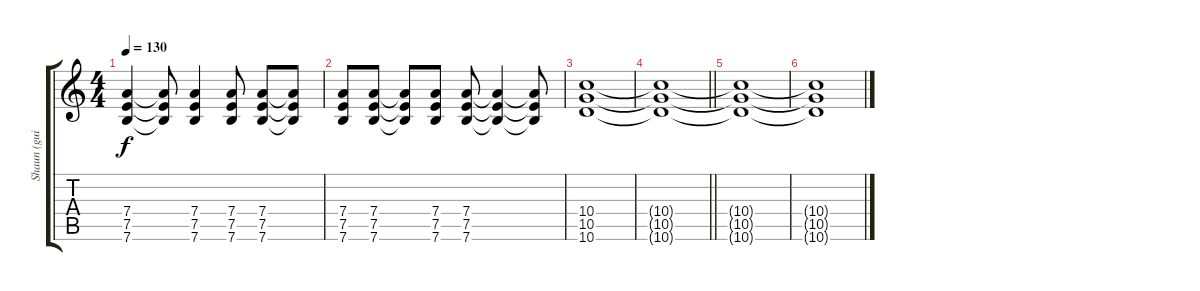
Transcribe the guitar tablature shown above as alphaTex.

\track ("Shaun (guitar rhythm)" "Shaun (gui") {instrument electricguitarclean}
\staff {score tabs}
\tuning (E4 B3 G3 D3 A2 E2) {hide}
\ts (4 4)
\tempo 130
\clef g2
\ks c
(7.4 7.5 7.6).4{dy f} (7.4{t} 7.5{t} 7.6{t}).8 (7.4 7.5 7.6).4 (7.4 7.5 7.6).8 (7.4 7.5 7.6).8 (7.4{t} 7.5{t} 7.6{t}).8 |
(7.4 7.5 7.6).8 (7.4 7.5 7.6).8 (7.4{t} 7.5{t} 7.6{t}).8 (7.4 7.5 7.6).8 (7.4 7.5 7.6).8 (7.4{t} 7.5{t} 7.6{t}).4 (7.4{t} 7.5{t} 7.6{t}).8 |
(10.4 10.5 10.6).1 |
\barLineRight lightlight
(10.4{t} 10.5{t} 10.6{t}).1 |
(10.4{t} 10.5{t} 10.6{t}).1 |
(10.4{t} 10.5{t} 10.6{t}).1
